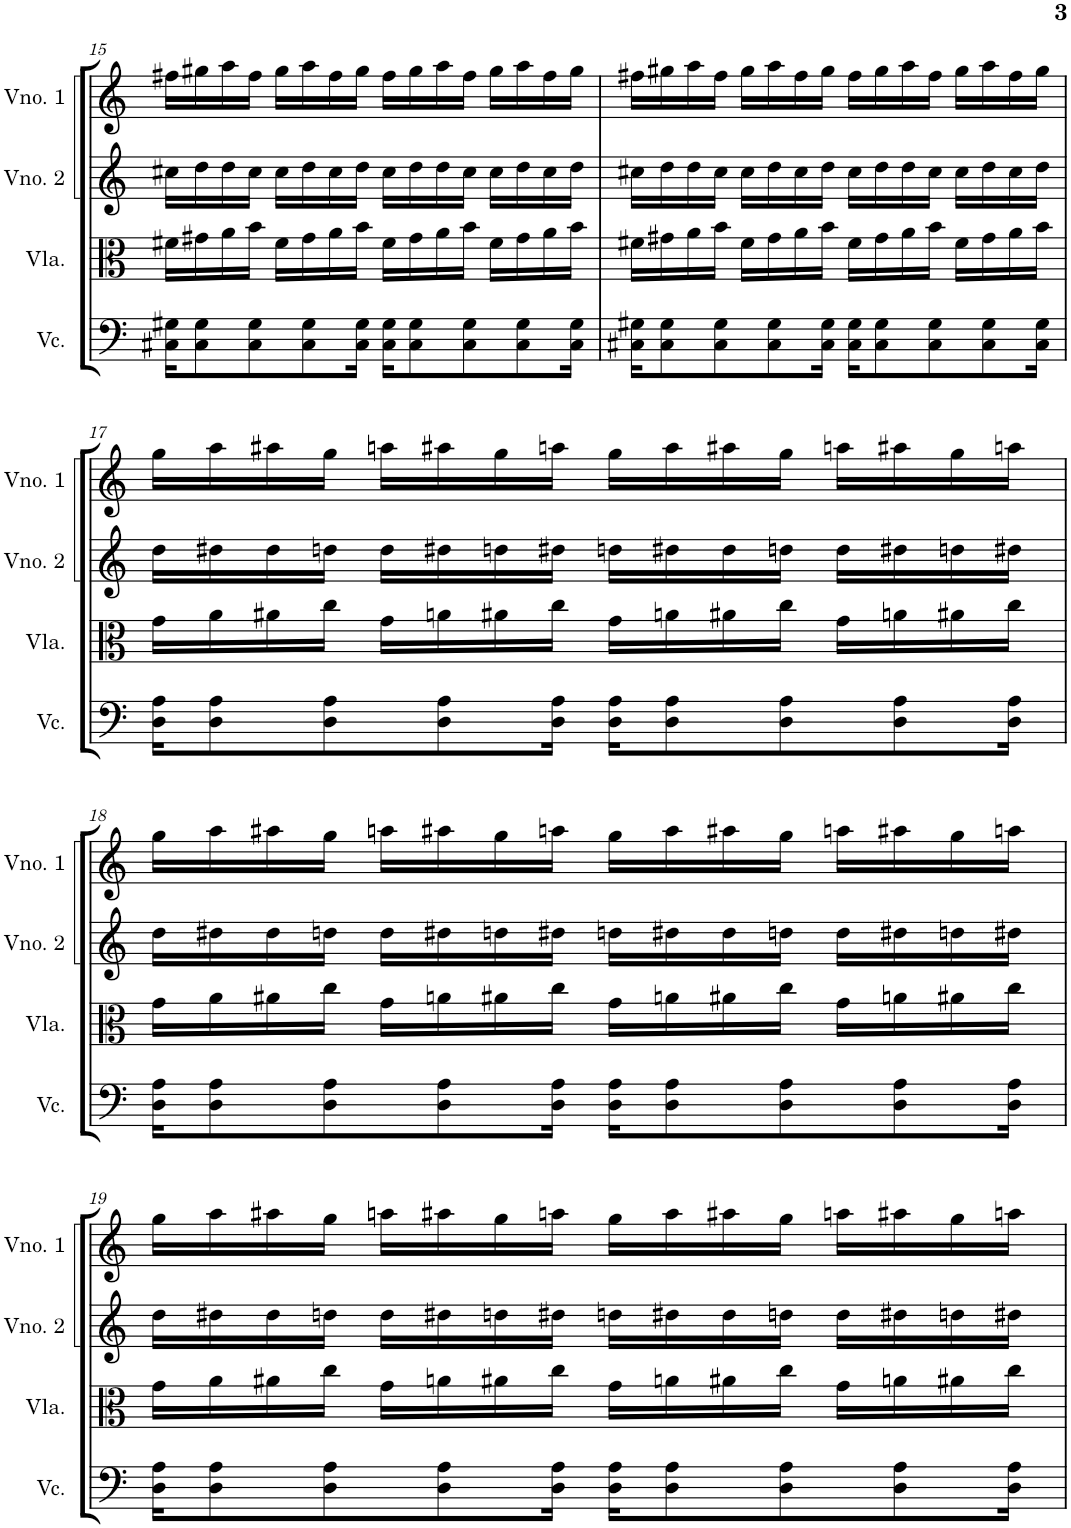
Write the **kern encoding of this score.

**kern	**kern	**kern	**kern
*part4	*part3	*part2	*part1
*staff4	*staff3	*staff2	*staff1
*I"Violoncelo	*I"Viola	*I"Violino 2	*I"Violino 1
*I'Vc.	*I'Vla.	*I'Vno. 2	*I'Vno. 1
!!LO:PB:g=z
*clefF4	*clefC3	*clefG2	*clefG2
*k[]	*k[]	*k[]	*k[]
*M4/4	*M4/4	*M4/4	*M4/4
=15	=15	=15	=15
16C#X\ 16G#X\KL	16f#X\LL	16cc#X\LL	16ff#X\LL
8C#\ 8G#\	16g#X\	16dd\	16gg#X\
.	16a\	16dd\	16aa\
8C#\ 8G#\	16b\JJ	16cc#\JJ	16ff#\JJ
.	16f#\LL	16cc#\LL	16gg#\LL
8C#\ 8G#\	16g#\	16dd\	16aa\
.	16a\	16cc#\	16ff#\
16C#\ 16G#\Jk	16b\JJ	16dd\JJ	16gg#\JJ
16C#\ 16G#\KL	16f#\LL	16cc#\LL	16ff#\LL
8C#\ 8G#\	16g#\	16dd\	16gg#\
.	16a\	16dd\	16aa\
8C#\ 8G#\	16b\JJ	16cc#\JJ	16ff#\JJ
.	16f#\LL	16cc#\LL	16gg#\LL
8C#\ 8G#\	16g#\	16dd\	16aa\
.	16a\	16cc#\	16ff#\
16C#\ 16G#\Jk	16b\JJ	16dd\JJ	16gg#\JJ
=16	=16	=16	=16
16C#X\ 16G#X\KL	16f#X\LL	16cc#X\LL	16ff#X\LL
8C#\ 8G#\	16g#X\	16dd\	16gg#X\
.	16a\	16dd\	16aa\
8C#\ 8G#\	16b\JJ	16cc#\JJ	16ff#\JJ
.	16f#\LL	16cc#\LL	16gg#\LL
8C#\ 8G#\	16g#\	16dd\	16aa\
.	16a\	16cc#\	16ff#\
16C#\ 16G#\Jk	16b\JJ	16dd\JJ	16gg#\JJ
16C#\ 16G#\KL	16f#\LL	16cc#\LL	16ff#\LL
8C#\ 8G#\	16g#\	16dd\	16gg#\
.	16a\	16dd\	16aa\
8C#\ 8G#\	16b\JJ	16cc#\JJ	16ff#\JJ
.	16f#\LL	16cc#\LL	16gg#\LL
8C#\ 8G#\	16g#\	16dd\	16aa\
.	16a\	16cc#\	16ff#\
16C#\ 16G#\Jk	16b\JJ	16dd\JJ	16gg#\JJ
!!LO:LB:g=z
=17	=17	=17	=17
16D\ 16A\KL	16g\LL	16dd\LL	16gg\LL
8D\ 8A\	16a\	16dd#X\	16aa\
.	16a#X\	16dd#\	16aa#X\
8D\ 8A\	16cc\JJ	16ddn\JJ	16gg\JJ
.	16g\LL	16dd\LL	16aan\LL
8D\ 8A\	16an\	16dd#X\	16aa#X\
.	16a#X\	16ddn\	16gg\
16D\ 16A\Jk	16cc\JJ	16dd#X\JJ	16aan\JJ
16D\ 16A\KL	16g\LL	16ddn\LL	16gg\LL
8D\ 8A\	16an\	16dd#X\	16aa\
.	16a#X\	16dd#\	16aa#X\
8D\ 8A\	16cc\JJ	16ddn\JJ	16gg\JJ
.	16g\LL	16dd\LL	16aan\LL
8D\ 8A\	16an\	16dd#X\	16aa#X\
.	16a#X\	16ddn\	16gg\
16D\ 16A\Jk	16cc\JJ	16dd#X\JJ	16aan\JJ
!!LO:LB:g=z
=18	=18	=18	=18
16D\ 16A\KL	16g\LL	16dd\LL	16gg\LL
8D\ 8A\	16a\	16dd#X\	16aa\
.	16a#X\	16dd#\	16aa#X\
8D\ 8A\	16cc\JJ	16ddn\JJ	16gg\JJ
.	16g\LL	16dd\LL	16aan\LL
8D\ 8A\	16an\	16dd#X\	16aa#X\
.	16a#X\	16ddn\	16gg\
16D\ 16A\Jk	16cc\JJ	16dd#X\JJ	16aan\JJ
16D\ 16A\KL	16g\LL	16ddn\LL	16gg\LL
8D\ 8A\	16an\	16dd#X\	16aa\
.	16a#X\	16dd#\	16aa#X\
8D\ 8A\	16cc\JJ	16ddn\JJ	16gg\JJ
.	16g\LL	16dd\LL	16aan\LL
8D\ 8A\	16an\	16dd#X\	16aa#X\
.	16a#X\	16ddn\	16gg\
16D\ 16A\Jk	16cc\JJ	16dd#X\JJ	16aan\JJ
!!LO:LB:g=z
=19	=19	=19	=19
16D\ 16A\KL	16g\LL	16dd\LL	16gg\LL
8D\ 8A\	16a\	16dd#X\	16aa\
.	16a#X\	16dd#\	16aa#X\
8D\ 8A\	16cc\JJ	16ddn\JJ	16gg\JJ
.	16g\LL	16dd\LL	16aan\LL
8D\ 8A\	16an\	16dd#X\	16aa#X\
.	16a#X\	16ddn\	16gg\
16D\ 16A\Jk	16cc\JJ	16dd#X\JJ	16aan\JJ
16D\ 16A\KL	16g\LL	16ddn\LL	16gg\LL
8D\ 8A\	16an\	16dd#X\	16aa\
.	16a#X\	16dd#\	16aa#X\
8D\ 8A\	16cc\JJ	16ddn\JJ	16gg\JJ
.	16g\LL	16dd\LL	16aan\LL
8D\ 8A\	16an\	16dd#X\	16aa#X\
.	16a#X\	16ddn\	16gg\
16D\ 16A\Jk	16cc\JJ	16dd#X\JJ	16aan\JJ
=	=	=	=
*-	*-	*-	*-
